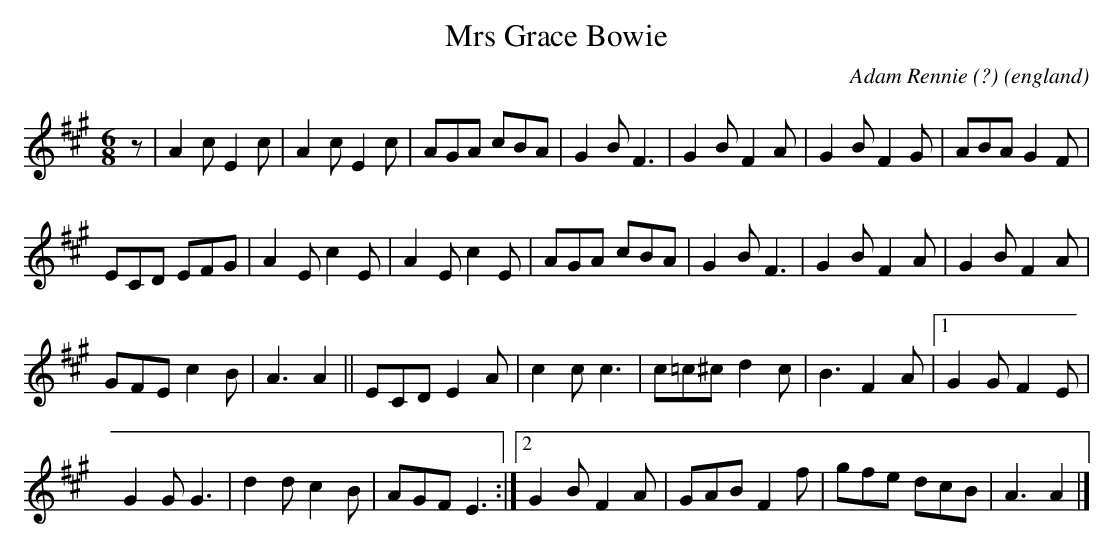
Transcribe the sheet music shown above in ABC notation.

X:1
T:Mrs Grace Bowie
O:england
C:Adam Rennie (?)
M:6/8
L:1/8
K:A
z|A2c E2c|A2c E2c|AGA cBA|G2B F3|G2B F2A|G2B F2G|ABA G2F|
ECD EFG|A2E c2E|A2E c2E|AGA cBA|G2B F3|G2B F2A|G2B F2A|
GFE c2B|A3 A2||ECD E2A|c2c c3|c=c^c d2c|B3 F2A|1G2G F2E|
G2G G3|d2d c2B|AGF E3:|2G2B F2A|GAB F2f|gfe dcB|A3 A2|]
